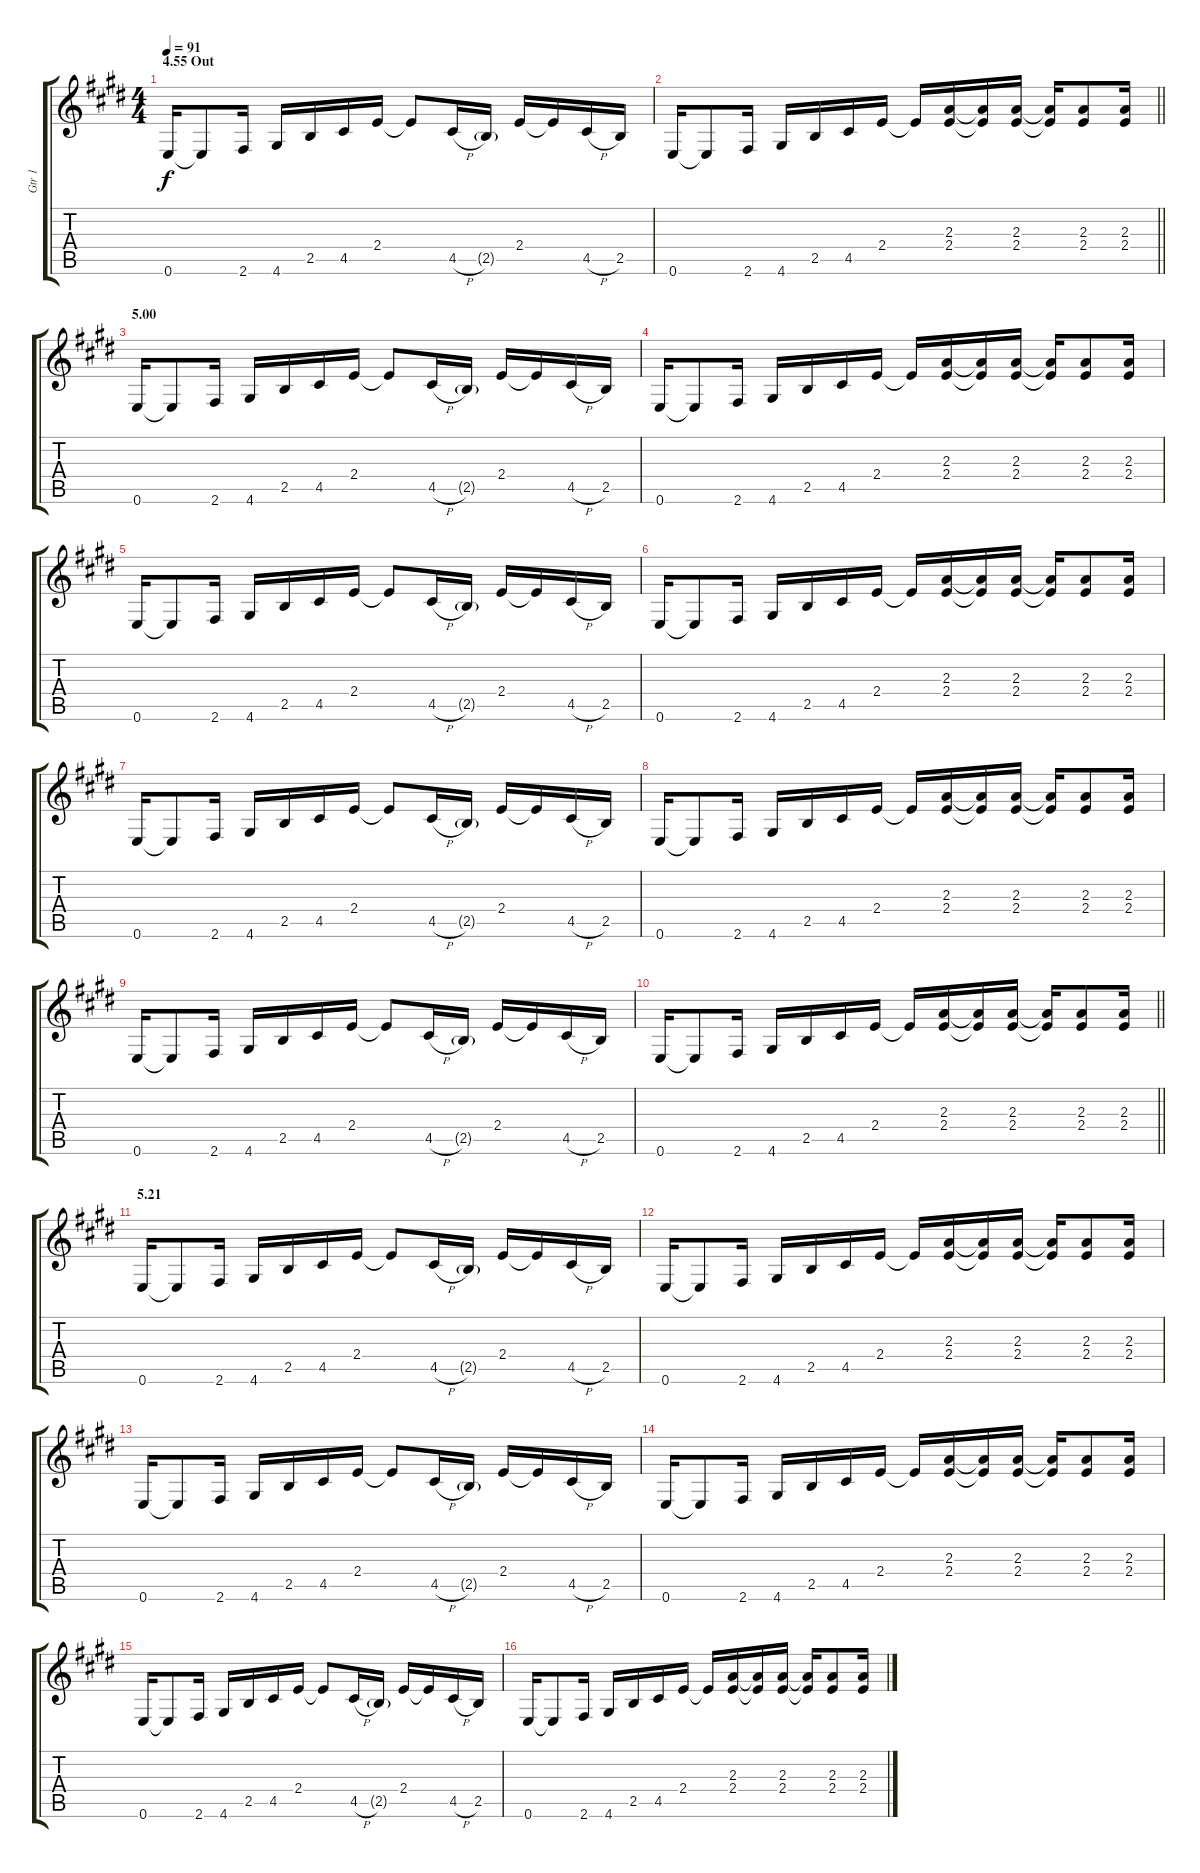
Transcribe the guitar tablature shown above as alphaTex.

\track ("Gtr 1" "Gtr 1") {instrument overdrivenguitar}
\staff {score tabs}
\tuning (E4 B3 G3 D3 A2 E2) {hide}
\ts (4 4)
\section ("" "4.55 Out")
\tempo 91
\clef g2
\ks e
0.6.16{dy f} 0.6{t}.8 2.6.16 4.6.16 2.5.16 4.5.16 2.4.16 2.4{t}.8 4.5{h}.16 2.5{g}.16 2.4.16 2.4{t}.16 4.5{h}.16 2.5.16 |
\barLineRight lightlight
0.6.16 0.6{t}.8 2.6.16 4.6.16 2.5.16 4.5.16 2.4.16 2.4{t}.16 (2.3 2.4).16 (2.3{t} 2.4{t}).16 (2.3 2.4).16 (2.3{t} 2.4{t}).16 (2.3 2.4).8 (2.3 2.4).16 |
\section ("" "5.00")
0.6.16 0.6{t}.8 2.6.16 4.6.16 2.5.16 4.5.16 2.4.16 2.4{t}.8 4.5{h}.16 2.5{g}.16 2.4.16 2.4{t}.16 4.5{h}.16 2.5.16 |
0.6.16 0.6{t}.8 2.6.16 4.6.16 2.5.16 4.5.16 2.4.16 2.4{t}.16 (2.3 2.4).16 (2.3{t} 2.4{t}).16 (2.3 2.4).16 (2.3{t} 2.4{t}).16 (2.3 2.4).8 (2.3 2.4).16 |
0.6.16 0.6{t}.8 2.6.16 4.6.16 2.5.16 4.5.16 2.4.16 2.4{t}.8 4.5{h}.16 2.5{g}.16 2.4.16 2.4{t}.16 4.5{h}.16 2.5.16 |
0.6.16 0.6{t}.8 2.6.16 4.6.16 2.5.16 4.5.16 2.4.16 2.4{t}.16 (2.3 2.4).16 (2.3{t} 2.4{t}).16 (2.3 2.4).16 (2.3{t} 2.4{t}).16 (2.3 2.4).8 (2.3 2.4).16 |
0.6.16 0.6{t}.8 2.6.16 4.6.16 2.5.16 4.5.16 2.4.16 2.4{t}.8 4.5{h}.16 2.5{g}.16 2.4.16 2.4{t}.16 4.5{h}.16 2.5.16 |
0.6.16 0.6{t}.8 2.6.16 4.6.16 2.5.16 4.5.16 2.4.16 2.4{t}.16 (2.3 2.4).16 (2.3{t} 2.4{t}).16 (2.3 2.4).16 (2.3{t} 2.4{t}).16 (2.3 2.4).8 (2.3 2.4).16 |
0.6.16 0.6{t}.8 2.6.16 4.6.16 2.5.16 4.5.16 2.4.16 2.4{t}.8 4.5{h}.16 2.5{g}.16 2.4.16 2.4{t}.16 4.5{h}.16 2.5.16 |
\barLineRight lightlight
0.6.16 0.6{t}.8 2.6.16 4.6.16 2.5.16 4.5.16 2.4.16 2.4{t}.16 (2.3 2.4).16 (2.3{t} 2.4{t}).16 (2.3 2.4).16 (2.3{t} 2.4{t}).16 (2.3 2.4).8 (2.3 2.4).16 |
\section ("" "5.21")
0.6.16 0.6{t}.8 2.6.16 4.6.16 2.5.16 4.5.16 2.4.16 2.4{t}.8 4.5{h}.16 2.5{g}.16 2.4.16 2.4{t}.16 4.5{h}.16 2.5.16 |
0.6.16 0.6{t}.8 2.6.16 4.6.16 2.5.16 4.5.16 2.4.16 2.4{t}.16 (2.3 2.4).16 (2.3{t} 2.4{t}).16 (2.3 2.4).16 (2.3{t} 2.4{t}).16 (2.3 2.4).8 (2.3 2.4).16 |
0.6.16 0.6{t}.8 2.6.16 4.6.16 2.5.16 4.5.16 2.4.16 2.4{t}.8 4.5{h}.16 2.5{g}.16 2.4.16 2.4{t}.16 4.5{h}.16 2.5.16 |
0.6.16 0.6{t}.8 2.6.16 4.6.16 2.5.16 4.5.16 2.4.16 2.4{t}.16 (2.3 2.4).16 (2.3{t} 2.4{t}).16 (2.3 2.4).16 (2.3{t} 2.4{t}).16 (2.3 2.4).8 (2.3 2.4).16 |
0.6.16 0.6{t}.8 2.6.16 4.6.16 2.5.16 4.5.16 2.4.16 2.4{t}.8 4.5{h}.16 2.5{g}.16 2.4.16 2.4{t}.16 4.5{h}.16 2.5.16 |
0.6.16 0.6{t}.8 2.6.16 4.6.16 2.5.16 4.5.16 2.4.16 2.4{t}.16 (2.3 2.4).16 (2.3{t} 2.4{t}).16 (2.3 2.4).16 (2.3{t} 2.4{t}).16 (2.3 2.4).8 (2.3 2.4).16
